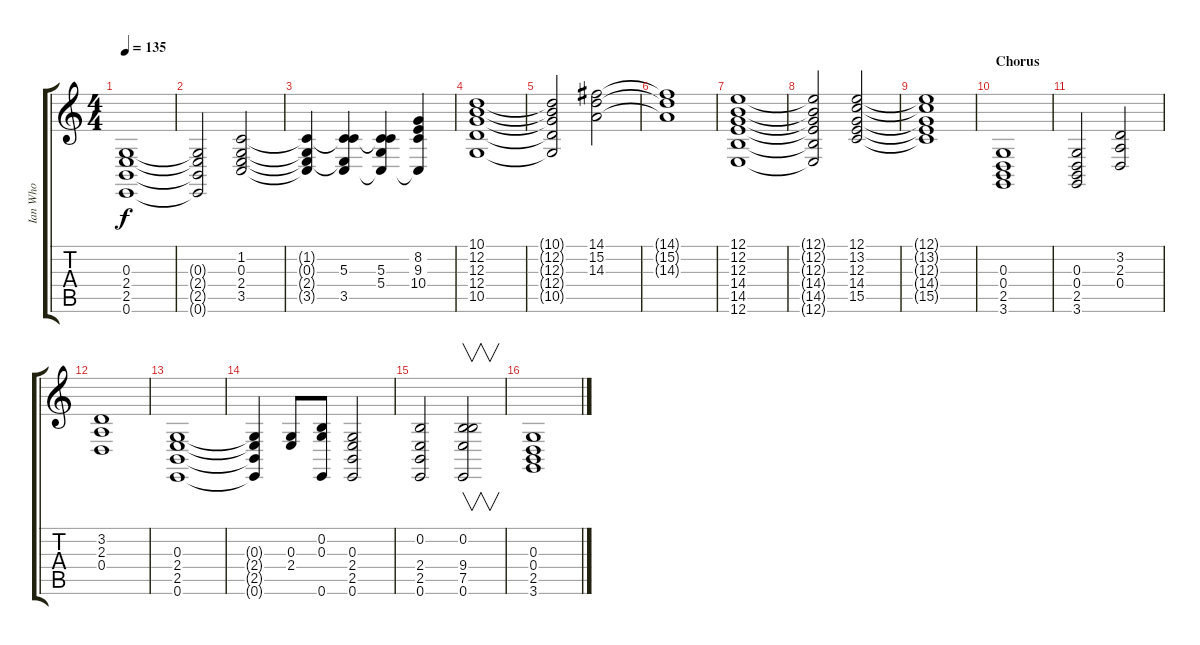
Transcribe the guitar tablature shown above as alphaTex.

\track ("Ian Who" "Ian Who") {instrument drawbarorgan}
\staff {score tabs}
\tuning (E4 B3 G3 D3 A2 E2) {hide}
\ts (4 4)
\tempo 135
\clef g2
\ks c
(0.3 2.4 2.5 0.6).1{dy f} |
(0.3{t} 2.4{t} 2.5{t} 0.6{t}).2 (1.2 0.3 2.4 3.5).2 |
(1.2{t} 0.3{t} 2.4{t} 3.5{t}).4 (1.2{t} 5.3 2.4{t} 3.5).4 (1.2{t} 5.3 5.4 3.5{t}).4 (8.2 9.3 10.4 3.5{t}).4 |
(10.1 12.2 12.3 12.4 10.5).1{volume 8} |
(10.1{t} 12.2{t} 12.3{t} 12.4{t} 10.5{t}).2 (14.1 15.2 14.3).2{volume 8} |
(14.1{t} 15.2{t} 14.3{t}).1 |
(12.1 12.2 12.3 14.4 14.5 12.6).1{volume 10} |
(12.1{t} 12.2{t} 12.3{t} 14.4{t} 14.5{t} 12.6{t}).2 (12.1 13.2 12.3 14.4 15.5).2{volume 12} |
(12.1{t} 13.2{t} 12.3{t} 14.4{t} 15.5{t}).1 |
\section ("" "Chorus")
(0.3 0.4 2.5 3.6).1{volume 13} |
(0.3 0.4 2.5 3.6).2 (3.2 2.3 0.4).2 |
(3.2 2.3 0.4).1 |
(0.3 2.4 2.5 0.6).1 |
(0.3{t} 2.4{t} 2.5{t} 0.6{t}).4 (0.3 2.4).8 (0.2 0.3 0.6).8 (0.3 2.4 2.5 0.6).2 |
(0.2 2.4 2.5 0.6).2 (0.2 9.4 7.5 0.6).2{v} |
(0.3 0.4 2.5 3.6).1
